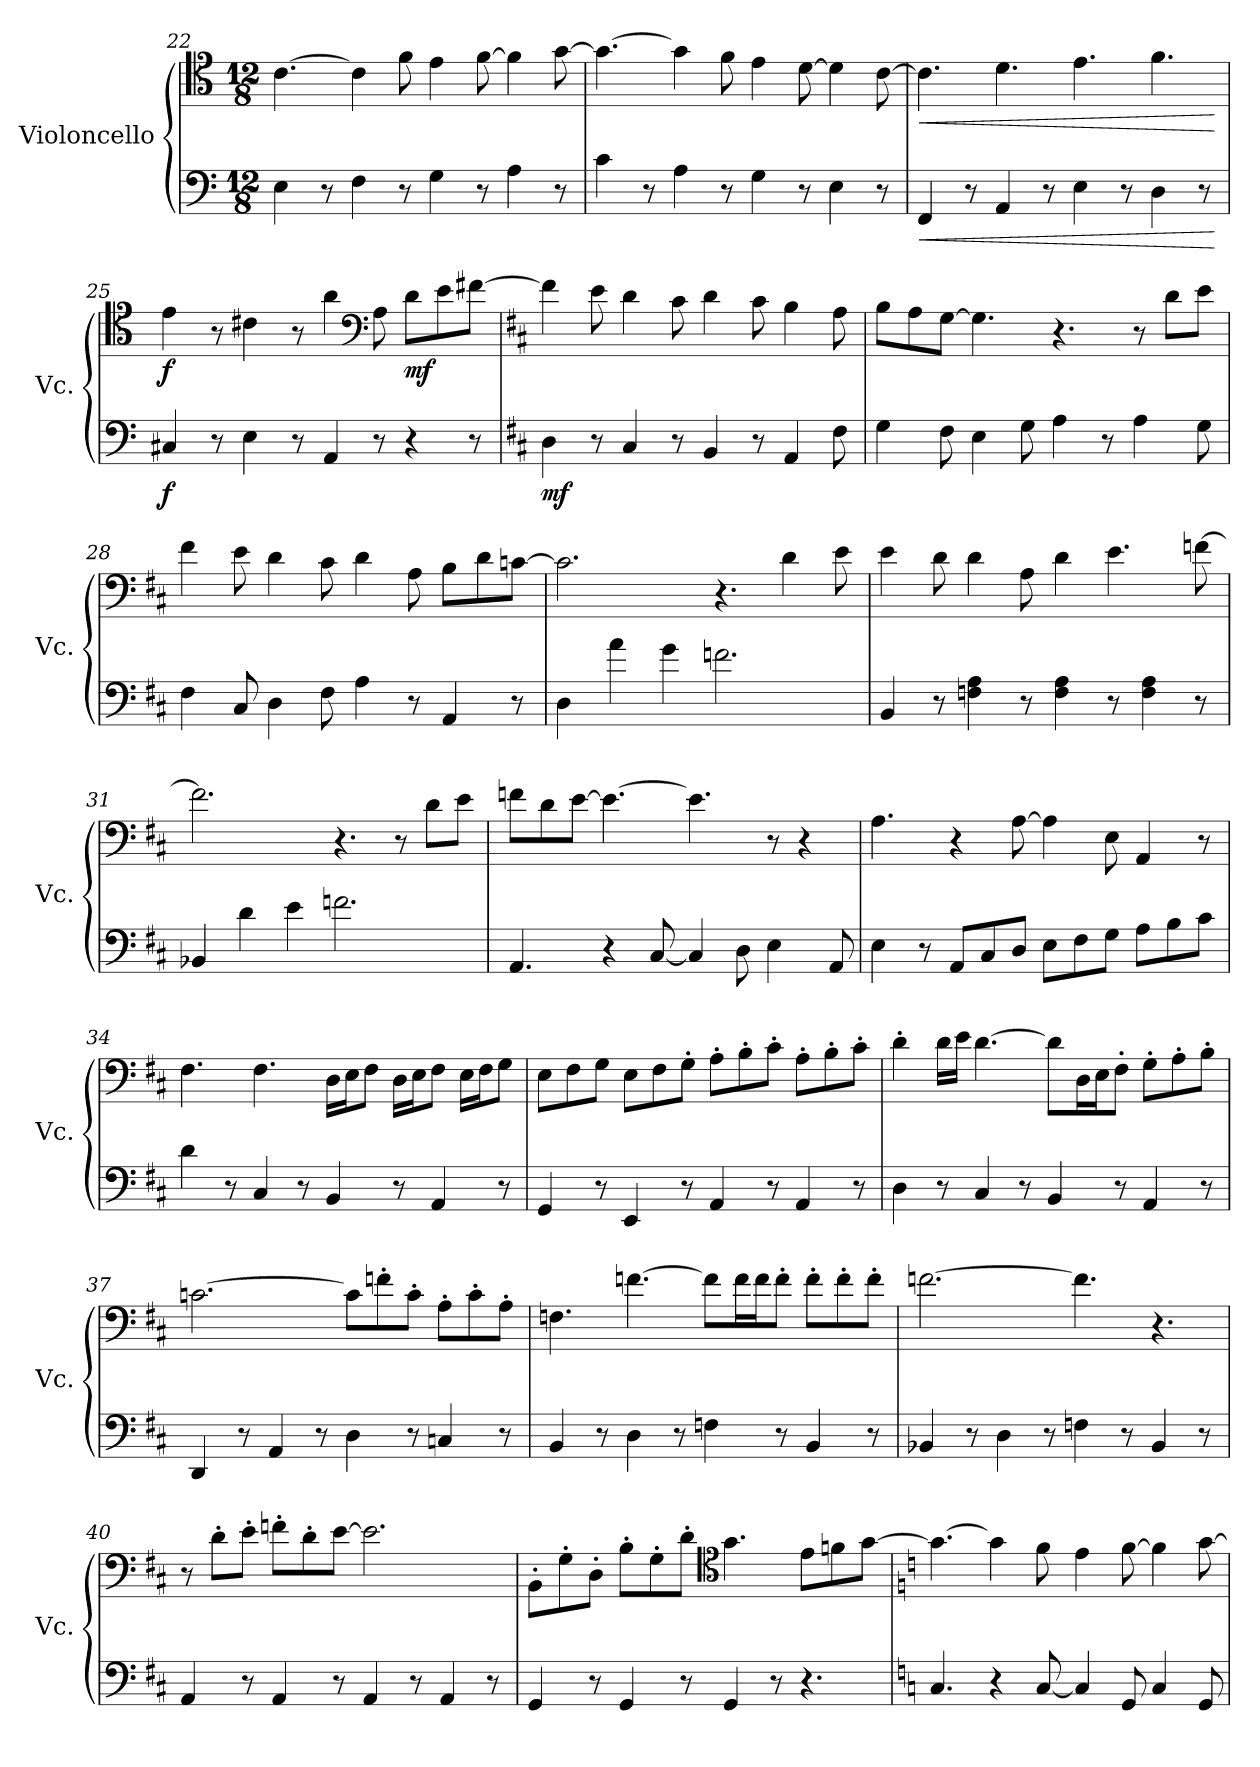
**kern	**dynam	**kern	**dynam
*part2	*part2	*part1	*part1
*staff2	*staff2	*staff1	*staff1
*I"Violoncello	*	*I"Violoncello	*
*I'Vc.	*	*I'Vc.	*
!!LO:LB:g=z
*clefF4	*	*clefC4	*
*k[]	*	*k[]	*
*M12/8	*	*M12/8	*
=22	=22	=22	=22
4E\	.	[4.c\	.
8r	.	.	.
4F\	.	4c\]	.
8r	.	8f\	.
4G\	.	4e\	.
8r	.	[8f\	.
4A\	.	4f\]	.
8r	.	[8g\	.
=23	=23	=23	=23
4c\	.	4.g\_	.
8r	.	.	.
4A\	.	4g\]	.
8r	.	8f\	.
4G\	.	4e\	.
8r	.	[8d\	.
4E\	.	4d\]	.
8r	.	[8c\	.
=24	=24	=24	=24
!	!LO:HP:b	!	!LO:HP:b
4FF/	<	4.c\]	<
8r	.	.	.
4AA/	.	4.d\	.
8r	.	.	.
4E\	.	4.e\	.
8r	.	.	.
4D\	.	4.f\	.
8r	.	.	.
.	[	.	[
!!LO:LB:g=z
=25	=25	=25	=25
!	!LO:DY:b	!	!LO:DY:b
4C#X/	f	4e\	f
8r	.	8r	.
4E\	.	4c#X\	.
8r	.	8r	.
4AA/	.	4a\	.
*	*	*clefF4	*
8r	.	8A\	.
!	!	!	!LO:DY:b
4r	.	8d\L	mf
.	.	8e\	.
8r	.	[8f#X\J	.
=26	=26	=26	=26
*k[f#c#]	*	*k[f#c#]	*
!	!LO:DY:b	!	!
4D\	mf	4f#\]	.
8r	.	8e\	.
4C#/	.	4d\	.
8r	.	8c#\	.
4BB/	.	4d\	.
8r	.	8c#\	.
4AA/	.	4B\	.
8F#\	.	8A\	.
=27	=27	=27	=27
4G\	.	8B\L	.
.	.	8A\	.
8F#\	.	[8G\J	.
4E\	.	4.G\]	.
8G\	.	.	.
4A\	.	4.r	.
8r	.	.	.
4A\	.	8r	.
.	.	8d\L	.
8G\	.	8e\J	.
!!LO:LB:g=z
=28	=28	=28	=28
4F#\	.	4f#\	.
8C#/	.	8e\	.
4D\	.	4d\	.
8F#\	.	8c#\	.
4A\	.	4d\	.
8r	.	8A\	.
4AA/	.	8B\L	.
.	.	8d\	.
8r	.	[8cn\J	.
=29	=29	=29	=29
4D\	.	2.c\]	.
4a\	.	.	.
4g\	.	.	.
2.fn\	.	4.r	.
.	.	4d\	.
.	.	8e\	.
=30	=30	=30	=30
4BB/	.	4e\	.
8r	.	8d\	.
4Fn\ 4A\	.	4d\	.
8r	.	8A\	.
4F\ 4A\	.	4d\	.
8r	.	4.e\	.
4F\ 4A\	.	.	.
8r	.	[8fn\	.
!!LO:PB:g=z
=31	=31	=31	=31
4BB-X/	.	2.f\]	.
4d\	.	.	.
4e\	.	.	.
2.fn\	.	4.r	.
.	.	8r	.
.	.	8d\L	.
.	.	8e\J	.
=32	=32	=32	=32
4.AA/	.	8fn\L	.
.	.	8d\	.
.	.	[8e\J	.
4r	.	4.e\_	.
[8C#/	.	.	.
4C#/]	.	4.e\]	.
8D\	.	.	.
4E\	.	8r	.
.	.	4r	.
8AA/	.	.	.
=33	=33	=33	=33
4E\	.	4.A\	.
8r	.	.	.
8AA/L	.	4r	.
8C#/	.	.	.
8D/J	.	[8A\	.
8E\L	.	4A\]	.
8F#\	.	.	.
8G\J	.	8E\	.
8A\L	.	4AA/	.
8B\	.	.	.
8c#\J	.	8r	.
!!LO:LB:g=z
=34	=34	=34	=34
4d\	.	4.F#\	.
8r	.	.	.
4C#/	.	4.F#\	.
8r	.	.	.
4BB/	.	16D\LL	.
.	.	16E\J	.
.	.	8F#\J	.
8r	.	16D\LL	.
.	.	16E\J	.
4AA/	.	8F#\J	.
.	.	16E\LL	.
.	.	16F#\J	.
8r	.	8G\J	.
=35	=35	=35	=35
4GG/	.	8E\L	.
.	.	8F#\	.
8r	.	8G\J	.
4EE/	.	8E\L	.
.	.	8F#\	.
8r	.	8G'\J	.
4AA/	.	8A'\L	.
.	.	8B'\	.
8r	.	8c#'\J	.
4AA/	.	8A'\L	.
.	.	8B'\	.
8r	.	8c#'\J	.
=36	=36	=36	=36
4D\	.	4d'\	.
8r	.	16d\LL	.
.	.	16e\JJ	.
4C#/	.	[4.d\	.
8r	.	.	.
4BB/	.	8d\L]	.
.	.	16D\L	.
.	.	16E\J	.
8r	.	8F#'\J	.
4AA/	.	8G'\L	.
.	.	8A'\	.
8r	.	8B'\J	.
!!LO:LB:g=z
=37	=37	=37	=37
4DD/	.	[2.cn\	.
8r	.	.	.
4AA/	.	.	.
8r	.	.	.
4D\	.	8c\L]	.
.	.	8fn'\	.
8r	.	8c'\J	.
4Cn/	.	8A'\L	.
.	.	8c'\	.
8r	.	8A'\J	.
=38	=38	=38	=38
4BB/	.	4.Fn\	.
8r	.	.	.
4D\	.	[4.fn\	.
8r	.	.	.
4Fn\	.	8f\L]	.
.	.	16f\L	.
.	.	16f\J	.
8r	.	8f'\J	.
4BB/	.	8f'\L	.
.	.	8f'\	.
8r	.	8f'\J	.
=39	=39	=39	=39
4BB-X/	.	[2.fn\	.
8r	.	.	.
4D\	.	.	.
8r	.	.	.
4Fn\	.	4.f\]	.
8r	.	.	.
4BB-/	.	4.r	.
8r	.	.	.
!!LO:LB:g=z
=40	=40	=40	=40
4AA/	.	8r	.
.	.	8d'\L	.
8r	.	8e'\J	.
4AA/	.	8fn'\L	.
.	.	8d'\	.
8r	.	[8e\J	.
4AA/	.	2.e\]	.
8r	.	.	.
4AA/	.	.	.
8r	.	.	.
=41	=41	=41	=41
4GG/	.	8BB'\L	.
.	.	8G'\	.
8r	.	8D'\J	.
4GG/	.	8B'\L	.
.	.	8G'\	.
8r	.	8d'\J	.
*	*	*clefC4	*
4GG/	.	4.g\	.
8r	.	.	.
4.r	.	8e\L	.
.	.	8fn\	.
.	.	[8g\J	.
=42	=42	=42	=42
*k[]	*	*k[]	*
4.C/	.	4.g\_	.
4r	.	4g\]	.
[8C/	.	8f\	.
4C/]	.	4e\	.
8GG/	.	[8f\	.
4C/	.	4f\]	.
8GG/	.	[8g\	.
=	=	=	=
*-	*-	*-	*-
